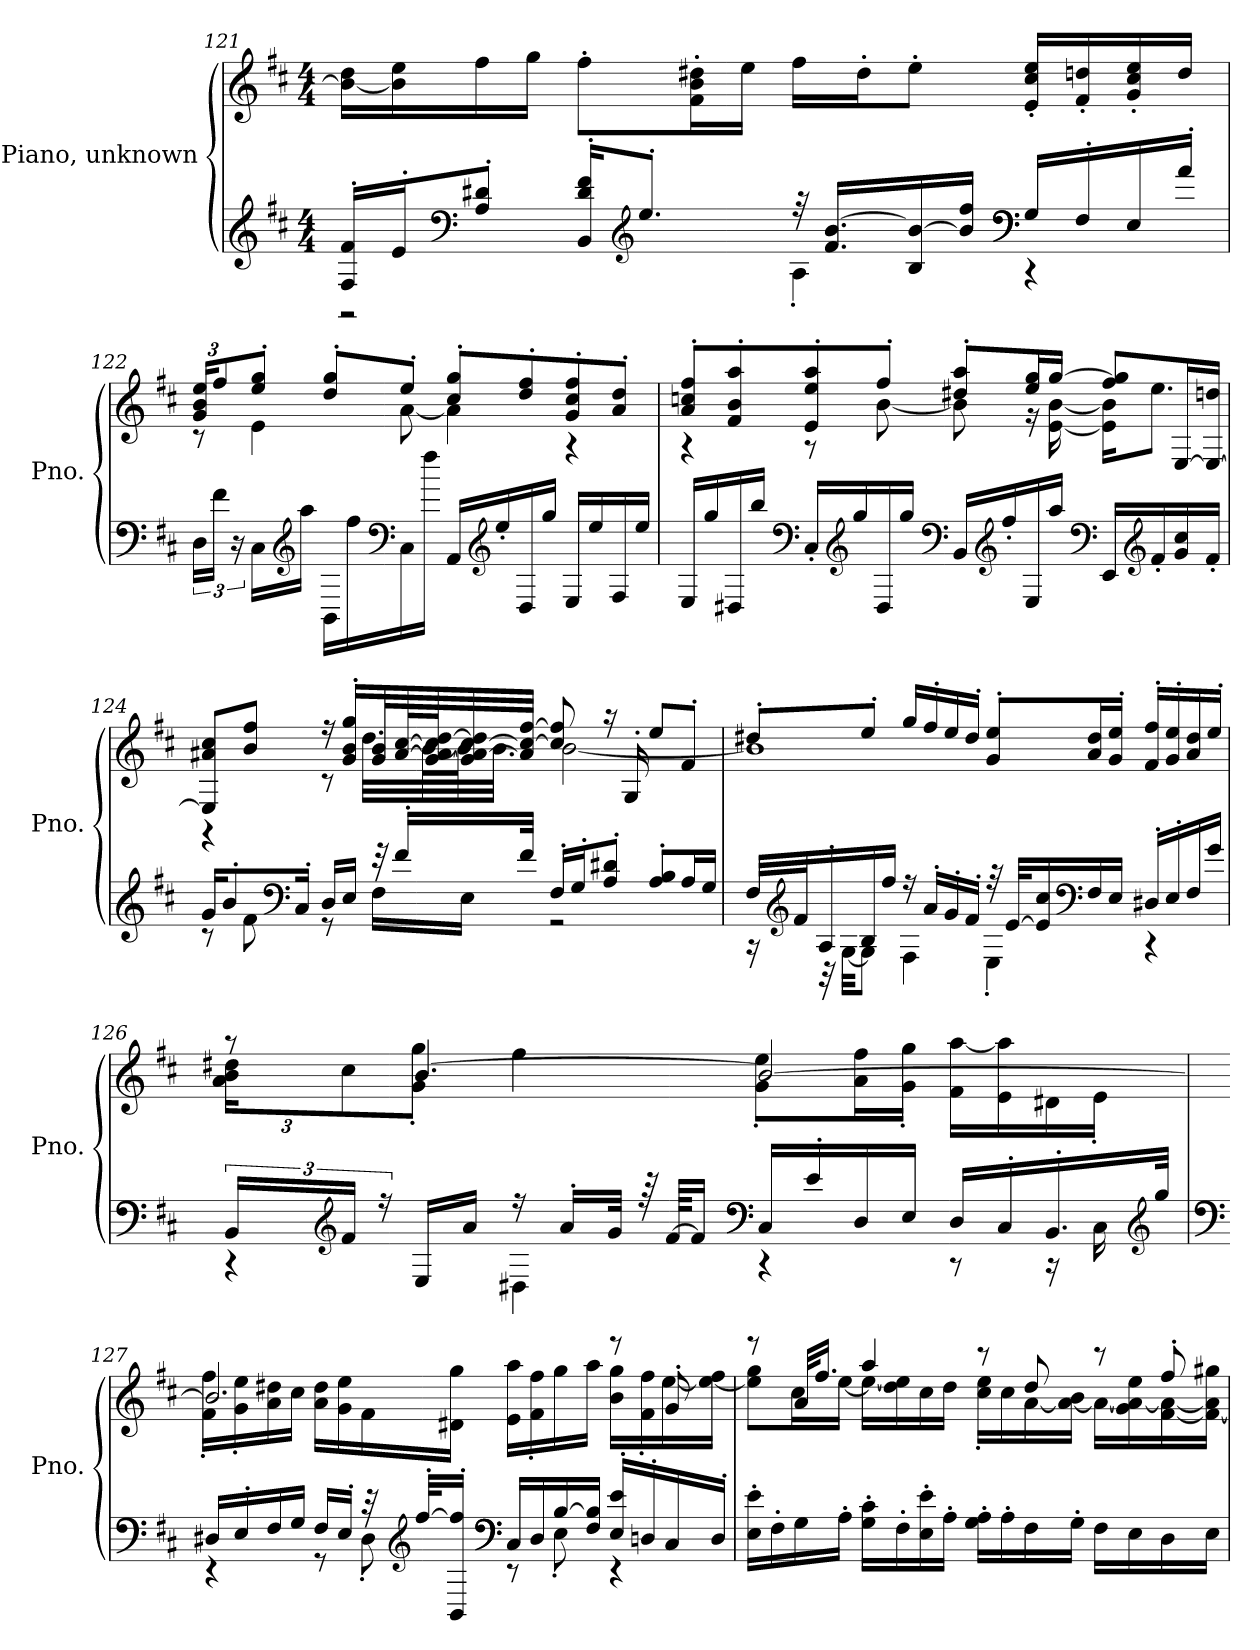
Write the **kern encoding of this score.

**kern	**kern
*part1	*part1
*staff2	*staff1
*I"Piano, unknown	*
*I'Pno.	*
!!LO:LB:g=z
*clefG2	*clefG2
*k[f#c#]	*k[f#c#]
*M4/4	*M4/4
=121	=121
*^	*
16F#/' 16f#/'LL	2r	16b\_ 16dd\LL
16e'/J	.	16b\] 16ee\
*clefF4	*	*
8A/' 8d#X/'J	.	16ff#\
.	.	16gg\JJ
16BB/' 16d#/' 16f#/'KL	.	8ff#'\L
*clefG2	*	*
8.ee'/J	.	.
.	.	16f#\' 16b\' 16dd#X\'L
.	.	16ee\JJ
32r	4A'\	16ff#\LL
16.f#/ [16.b/LL	.	.
.	.	16dd#'\J
16B/ 16b/_	.	8ee'\J
16b/] 16ff#/JJ	.	.
*clefF4	*	*
16G/LL	4r	16e/' 16cc#/' 16ee/'LL
16F#'/	.	16f#/' 16ddn/'
16E/	.	16g/' 16cc#/' 16ee/'
16a'/JJ	.	16dd/JJ
*v	*v	*
!!LO:PB:g=z
=122	=122
*	*Xbrackettup
*	*^
24D\LL	24g/ 24b/ 24ee/KL	8r
24f#\JJ	12ff#/	.
24r	.	.
16C#\LL	8ee/' 8gg/'J	4e\
*clefG2	*	*
16aa\JJ	.	.
16BB\LL	8dd/' 8gg/'L	.
16ff#\	.	.
*clefF4	*	*
16C#\	8ee'/J	[8a\
16ff#\JJ	.	.
16AA/LL	8cc#/' 8gg/'L	4a\]
*clefG2	*	*
16ee'/	.	.
16D/	8dd/' 8ff#/'	.
16gg/JJ	.	.
16E/LL	8g/' 8cc#/' 8ff#/'	4r
16ee/	.	.
16F#/	8a/' 8dd/'J	.
16ee/JJ	.	.
!!LO:LB:g=z	!!
=123	=123	=123
16E/LL	8a/' 8ccn/' 8ff#/'L	4r
16gg/	.	.
16D#X/	8f#/' 8b/' 8aa/'	.
16bb/JJ	.	.
*clefF4	*	*
16C#'/LL	8e/' 8ee/' 8aa/'	8r
*clefG2	*	*
16gg/	.	.
16D#/	8ff#'/J	[8b\
16gg/JJ	.	.
*clefF4	*	*
16BB/LL	8dd#X/' 8aa/'L	8b\]
*clefG2	*	*
16ff#'/	.	.
16E/	16ee/ 16gg/L	16r
16aa/JJ	[16gg/JJ	[16e\ [16b\
*clefF4	*	*
16EE/LL	8ff#/ 8gg/]L	16e\] 16b\]KL
*clefG2	*	*
16f#'/	.	8.ee\J
16g/ 16cc#/	[16E/L	.
16f#'/JJ	16E/_ 16ddn/JJ	.
!!LO:LB:g=z	!!
=124	=124	=124
*^	*	*
16g/KL	8r	8E/] 8a#X/ 8cc#/L	4r
8b'/	.	.	.
.	8f#\	8b/ 8ff#/J	.
*clefF4	*	*	*
16C#'/Jk	.	.	.
16D/LL	8r	16r	8r
16E/JJ	.	16g/' 16b/' 16gg/'LL	.
32r	16F#\LL	32g/ 32b/L	32.dd\LLL
16f#'/LL	.	[64a#/ [64cc#/L	.
.	.	[64g/ 64a#/] 64cc#/] [64dd/J	[64b\L
.	16E\JJ	32g/] [32a#/ [32cc#/ 32dd/]	64b\J]
.	.	.	32.b\JJJ
32f#/JJk	.	32a#/] 32cc#/_ [32ff#/JJJ	.
16F#'/LL	2r	8cc#/] 8ff#/]	[2b\
16G'/J	.	.	.
8A/' 8d#X/'J	.	16r	.
.	.	16G'/	.
8A/' 8B/'L	.	8ee/L	.
16A/L	.	8f#'/J	.
16G/JJ	.	.	.
!!LO:LB:g=z	!!
=125	=125	=125	=125
32F#/LLL	16r	8dd#X'/L	1b]
*clefG2	*	*	*
32f#/J	.	.	.
16A'/	32r	.	.
.	[32G\KKL	.	.
16B/	8G\J]	8ee'/J	.
16ff#/JJ	.	.	.
16r	4F#\	16gg/LL	.
16a'/LL	.	16ff#'/	.
16g'/	.	16ee/	.
16f#'/JJ	.	16dd#'/JJ	.
32r	4E'\	8g/' 8ee/'L	.
[32e/KLL	.	.	.
16e/] 16cc#/	.	.	.
*clefF4	*	*	*
16F#/	.	16a/ 16dd#/L	.
16E/JJ	.	16g/' 16ee/'JJ	.
16D#X'/LL	4r	16f#/' 16ff#/'LL	.
16E'/	.	16g/' 16ee/'	.
16F#/	.	16a/ 16dd#/	.
16g/JJ	.	16ee'/JJ	.
!!LO:LB:g=z	!!
=126	=126	=126	=126
24BB/LL	4r	8r	24a\ 24b\ 24dd#X\KL
*clefG2	*	*	*
24f#/JJ	.	.	12cc#\
24r	.	.	.
16E/LL	.	[4.b/	8g\' 8gg\'J
16a/JJ	.	.	.
16r	4D#X\	.	4ff#\
16a'/LL	.	.	.
32g/JJk	.	.	.
64r	.	.	.
[64f#/KKLL	.	.	.
16f#/JJ]	.	.	.
*clefF4	*	*	*
16C#/LL	4r	2b/_	8g\' 8ee\'L
16e'/	.	.	.
16D#/	.	.	16a\ 16ff#\L
16E/JJ	.	.	16g\' 16gg\'JJ
16D#/LL	8r	.	16f#\ [16aa\LL
16C#'/	.	.	16e\ 16aa\]
16.BB'/	16r	.	16d#X\
.	16C#\	.	16e'\JJ
*clefG2	*	*	*
32gg/JJk	.	.	.
!!LO:LB:g=z	!!
=127	=127	=127	=127
*clefF4	*	*	*
16D#X/LL	4r	2.b/]	16f#\' 16ff#\'LL
16E'/	.	.	16g\' 16ee\'
16F#/	.	.	16a\ 16dd#X\
16G/JJ	.	.	16cc#\JJ
16F#/LL	8r	.	16a\ 16dd#\LL
16E'/JJ	.	.	16g\ 16ee\
32r	8D#'\	.	16f#\
*clefG2	*	*	*
[32ff#'/KLL	.	.	.
16BB/' 16ff#/]'JJ	.	.	16d#X\ 16gg\JJ
*clefF4	*	*	*
16C#/LL	8r	.	16e\ 16aa\LL
16D#/	.	.	16f#\' 16ff#\'
[16B/	8E'\	.	16gg\
16F#/ 16B/]JJ	.	.	16aa\JJ
16E/' 16e/'LL	4r	8r	16b\ 16gg\LL
16Dn'/	.	.	16f#\' 16ff#\'
16C#/	.	8g'/	[16ee\
16D'/JJ	.	.	16ee\_ 16ff#\JJ
*v	*v	*	*
!!LO:PB:g=z	!!
=128	=128	=128
16E\' 16e\'LL	8r	8ee\] 8gg\L
16F#'\	.	.
16G\	32a/KLL	16cc#\L
.	16.ff#/JJ	.
16A'\JJ	.	[16ee\JJ
16G\' 16c#\'LL	4aa/	16ee\LL_
16F#'\	.	16dd\ 16ee\]
16E\' 16e\'	.	16cc#\
16A'\JJ	.	16dd\JJ
16G\' 16A\'LL	8r	16cc#\' 16ee\'LL
16A'\	.	16cc#\
16F#\	8dd/	[16a\
16G'\JJ	.	16a\_ 16b\JJ
16F#\LL	8r	16a\LL_
16E\	.	16g\ 16a\_ 16ee\
16D\	8ff#'/	[16f#\ 16a\_
16E\JJ	.	16f#\_ 16a\] 16gg#X\JJ
*	*v	*v
=	=
*-	*-
